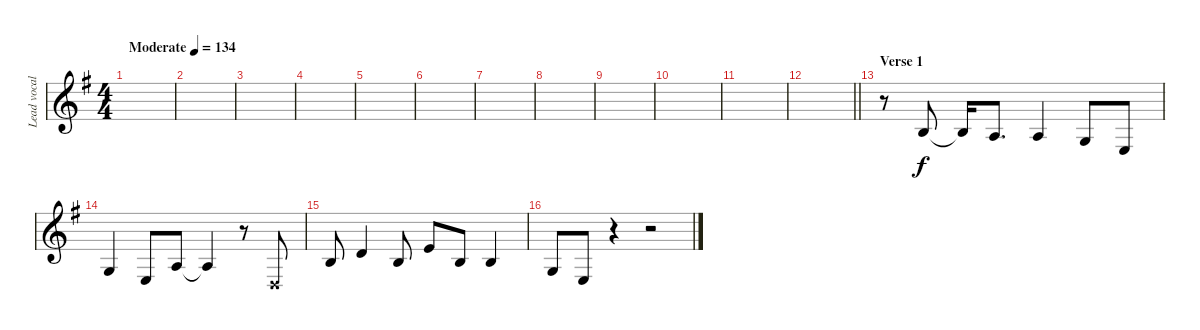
\track ("Lead vocals" "Lead vocal") {instrument lead1square}
\staff {score}
\tuning (E4 B3 G3 D3 A2 E2) {hide}
\ts (4 4)
\tempo (134 "Moderate")
\clef g2
\ks g
|
|
|
|
|
|
|
|
|
|
|
\barLineRight lightlight
|
\section ("" "Verse 1")
r.8 4.3.8 4.3{t}.16 2.3.8{d} 2.3.4 0.3.8 2.4.8 |
0.3.4 2.4.8 2.3.8 2.3{t}.4 r.8 0.4{x}.8 |
4.3.8 3.2.4 4.3.8 5.2.8 4.3.8 4.3.4 |
0.3.8 2.4.8 r.4 r.2
